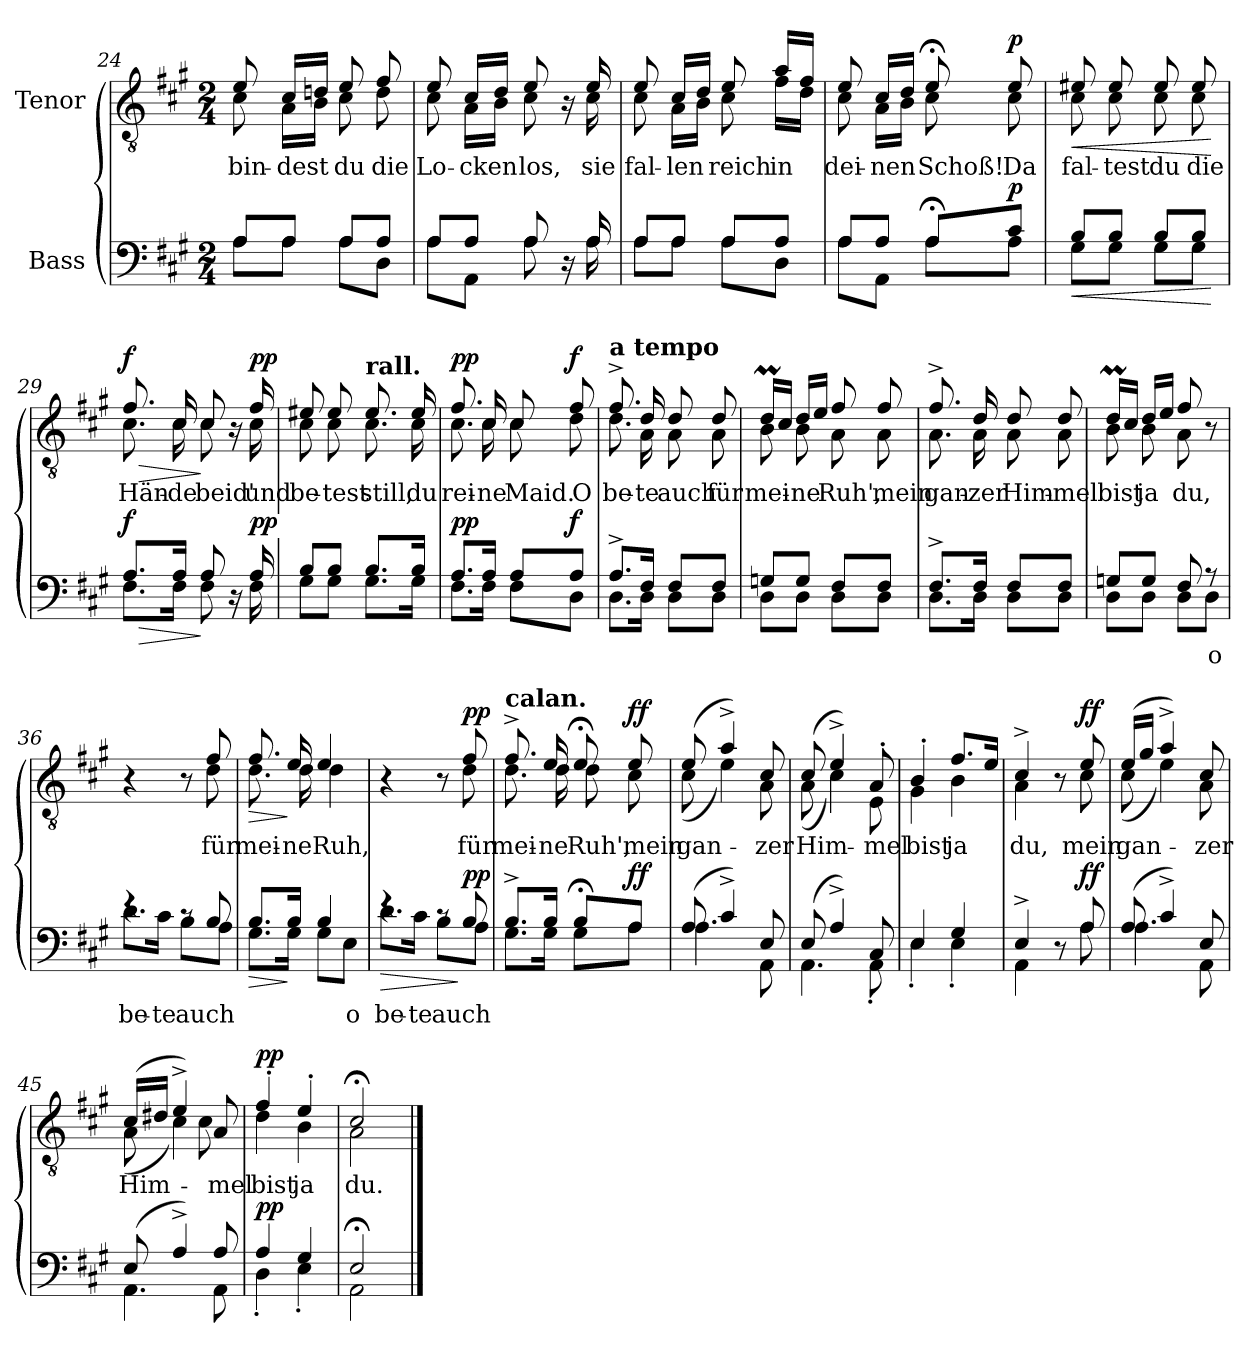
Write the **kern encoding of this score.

**kern	**text	**dynam	**kern	**text	**dynam
*part2	*part2	*part2	*part1	*part1	*part1
*staff2	*staff2	*staff2	*staff1	*staff1	*staff1
*I"Bass	*	*	*I"Tenor	*	*
*clefF4	*	*	*clefGv2	*	*
*k[f#c#g#]	*	*	*k[f#c#g#]	*	*
*M2/4	*	*	*M2/4	*	*
=24	=24	=24	=24	=24	=24
*^	*	*	*	*	*
!	!	!	!	!	!LO:LY:b	!
*	*	*	*	*^	*	*
8A/L	8A\L	.	.	8e/	8c#\	bin-	.
!	!	!	!	!	!	!LO:LY:b	!
8A/J	8A\J	.	.	16c#/LL	16A\LL	-dest	.
.	.	.	.	16dn/JJ	16B\JJ	.	.
!	!	!	!	!	!	!LO:LY:b	!
8A/L	8A\L	.	.	8e/	8c#\	du	.
!	!	!	!	!	!	!LO:LY:b	!
8A/J	8D\J	.	.	8f#/	8d\	die	.
=25	=25	=25	=25	=25	=25	=25	=25
!	!	!	!	!	!	!LO:LY:b	!
8A/L	8A\L	.	.	8e/	8c#\	Lo-	.
!	!	!	!	!	!	!LO:LY:b	!
8A/J	8AA\J	.	.	16c#/LL	16A\LL	-cken	.
.	.	.	.	16d/JJ	16B\JJ	.	.
!	!	!	!	!	!	!LO:LY:b	!
8A/	8A\	.	.	8e/	8c#\	los,	.
16r	16ryy	.	.	16r	16ryy	.	.
!	!	!	!	!	!	!LO:LY:b	!
16A/	16A\	.	.	16e/	16c#\	sie	.
=26	=26	=26	=26	=26	=26	=26	=26
!	!	!	!	!	!	!LO:LY:b	!
8A/L	8A\L	.	.	8e/	8c#\	fal-	.
!	!	!	!	!	!	!LO:LY:b	!
8A/J	8A\J	.	.	16c#/LL	16A\LL	-len	.
.	.	.	.	16d/JJ	16B\JJ	.	.
!	!	!	!	!	!	!LO:LY:b	!
8A/L	8A\L	.	.	8e/	8c#\	reich	.
!	!	!	!	!	!	!LO:LY:b	!
8A/J	8D\J	.	.	16a/LL	16f#\LL	in	.
.	.	.	.	16f#/JJ	16d\JJ	.	.
=27	=27	=27	=27	=27	=27	=27	=27
!	!	!	!	!	!	!LO:LY:b	!
8A/L	8A\L	.	.	8e/	8c#\	dei-	.
!	!	!	!	!	!	!LO:LY:b	!
8A/J	8AA\J	.	.	16c#/LL	16A\LL	-nen	.
.	.	.	.	16d/JJ	16B\JJ	.	.
!	!	!	!	!	!	!LO:LY:b	!
8A;</L	8A\L	.	.	8e;</	8c#\	Schoß!	.
!	!	!	!LO:DY:a	!	!	!LO:LY:b	!LO:DY:a
8c#/J	8A\J	.	p	8e/	8c#\	Da	p
!!LO:LB:g=z	!!
=28	=28	=28	=28	=28	=28	=28	=28
!	!	!	!LO:HP:b	!	!	!LO:LY:b	!LO:HP:b
8B/L	8G#\L	.	<	8e#X/	8c#\	fal-	<
!	!	!	!	!	!	!LO:LY:b	!
8B/J	8G#\J	.	.	8e#/	8c#\	-test	.
!	!	!	!	!	!	!LO:LY:b	!
8B/L	8G#\L	.	.	8e#/	8c#\	du	.
!	!	!	!	!	!	!LO:LY:b	!
8B/J	8G#\J	.	.	8e#/	8c#\	die	.
*v	*v	*	*	*	*	*	*
*	*	*	*v	*v	*	*
.	.	[	.	.	[
=29	=29	=29	=29	=29	=29
!	!	!LO:HP:b	!	!LO:LY:b	!LO:HP:b
*^	*	*	*^	*	*
!	!	!	!LO:DY:n=1:a	!	!	!	!LO:DY:n=1:a
8.A/L	8.F#\L	.	> f	8.f#/	8.c#\	Hän-	> f
!	!	!	!	!	!	!LO:LY:b	!
16A/Jk	16F#\Jk	.	.	16c#/	16c#\	-de	.
!	!	!	!	!	!	!LO:LY:b	!
8A/	8F#\	.	]	8c#/	8c#\	beid'	]
16r	16ryy	.	.	16r	16ryy	.	.
!	!	!	!LO:DY:n=2:a	!	!	!LO:LY:b	!LO:DY:n=2:a
16A/	16F#\	.	pp	16f#/	16c#\	und	pp
=30	=30	=30	=30	=30	=30	=30	=30
!	!	!	!	!	!	!LO:LY:b	!
8B/L	8G#\L	.	.	8e#X/	8c#\	be-	.
!	!	!	!	!	!	!LO:LY:b	!
8B/J	8G#\J	.	.	8e#/	8c#\	-test	.
!	!	!	!	!LO:TX:a:B:t=rall.	!	!	!
!	!	!	!	!	!	!LO:LY:b	!
8.B/L	8.G#\L	.	.	8.e#/	8.c#\	still,	.
!	!	!	!	!	!	!LO:LY:b	!
16B/Jk	16G#\Jk	.	.	16e#/	16c#\	du	.
=31	=31	=31	=31	=31	=31	=31	=31
!	!	!	!LO:DY:a	!	!	!LO:LY:b	!LO:DY:a
8.A/L	8.F#\L	.	pp	8.f#/	8.c#\	rei-	pp
!	!	!	!	!	!	!LO:LY:b	!
16A/Jk	16F#\Jk	.	.	16c#/	16c#\	-ne	.
!	!	!	!	!	!	!LO:LY:b	!
8A/L	8F#\L	.	.	8c#/	8c#\	Maid.	.
!	!	!	!LO:DY:a	!	!	!LO:LY:b	!LO:DY:a
8A/J	8D\J	.	f	8f#/	8d\	O	f
!!LO:LB:g=z	!!
=32	=32	=32	=32	=32	=32	=32	=32
!	!	!	!	!LO:TX:a:B:t=a tempo	!	!	!
!	!	!	!	!	!	!LO:LY:b	!
8.A^/L	8.D\L	.	.	8.f#^/	8.d\	be-	.
!	!	!	!	!	!	!LO:LY:b	!
16F#/Jk	16D\Jk	.	.	16d/	16A\	-te	.
!	!	!	!	!	!	!LO:LY:b	!
8F#/L	8D\L	.	.	8d/	8A\	auch	.
!	!	!	!	!	!	!LO:LY:b	!
8F#/J	8D\J	.	.	8d/	8A\	für	.
=33	=33	=33	=33	=33	=33	=33	=33
!	!	!	!	!	!	!LO:LY:b	!
8Gn/L	8D\L	.	.	16dM/LL	8B\	mei-	.
.	.	.	.	16c#/JJ	.	.	.
!	!	!	!	!	!	!LO:LY:b	!
8G/J	8D\J	.	.	16d/LL	8B\	-ne	.
.	.	.	.	16e/JJ	.	.	.
!	!	!	!	!	!	!LO:LY:b	!
8F#/L	8D\L	.	.	8f#/	8A\	Ruh',	.
!	!	!	!	!	!	!LO:LY:b	!
8F#/J	8D\J	.	.	8f#/	8A\	mein	.
=34	=34	=34	=34	=34	=34	=34	=34
!	!	!	!	!	!	!LO:LY:b	!
8.F#^/L	8.D\L	.	.	8.f#^/	8.A\	gan-	.
!	!	!	!	!	!	!LO:LY:b	!
16F#/Jk	16D\Jk	.	.	16d/	16A\	-zer	.
!	!	!	!	!	!	!LO:LY:b	!
8F#/L	8D\L	.	.	8d/	8A\	Him-	.
!	!	!	!	!	!	!LO:LY:b	!
8F#/J	8D\J	.	.	8d/	8A\	-mel	.
=35	=35	=35	=35	=35	=35	=35	=35
!	!	!	!	!	!	!LO:LY:b	!
8Gn/L	8D\L	.	.	16dM/LL	8B\	bist	.
.	.	.	.	16c#/JJ	.	.	.
!	!	!	!	!	!	!LO:LY:b	!
8G/J	8D\J	.	.	16d/LL	8B\	ja	.
.	.	.	.	16e/JJ	.	.	.
!	!	!	!	!	!	!LO:LY:b	!
8F#/	8D\L	.	.	8f#/	8A\	du,	.
!	!	!LO:LY:b	!	!	!	!	!
8r	8D\J	o	.	8r	8ryy	.	.
!!LO:LB:g=z	!!
=36	=36	=36	=36	=36	=36	=36	=36
!	!	!LO:LY:b	!	!	!	!	!
4re	8.d\L	be-	.	4r	4ryy	.	.
!	!	!LO:LY:b	!	!	!	!	!
.	16c#\Jk	-te	.	.	.	.	.
!	!	!LO:LY:b	!	!	!	!	!
8rc	8B\L	auch	.	8r	8ryy	.	.
!	!	!	!	!	!	!LO:LY:b	!
8B/	8A\J	.	.	8f#/	8d\	für	.
=37	=37	=37	=37	=37	=37	=37	=37
!	!	!	!LO:HP:b	!	!	!LO:LY:b	!LO:HP:b
8.B/L	8.G#\L	.	>	8.f#/	8.d\	mei-	>
!	!	!	!	!	!	!LO:LY:b	!
16B/Jk	16G#\Jk	.	]	16e/	16d\	-ne	]
!	!	!	!	!	!	!LO:LY:b	!
4B/	8G#\L	.	.	4e/	4d\	Ruh,	.
!	!	!LO:LY:b	!	!	!	!	!
.	8E\J	o	.	.	.	.	.
=38	=38	=38	=38	=38	=38	=38	=38
!	!	!LO:LY:b	!LO:HP:b	!	!	!	!
4re	8.d\L	be-	>	4r	4ryy	.	.
!	!	!LO:LY:b	!	!	!	!	!
.	16c#\Jk	-te	.	.	.	.	.
!	!	!LO:LY:b	!	!	!	!	!
8rc	8B\L	auch	.	8r	8ryy	.	.
!	!	!	!LO:DY:n=1:a	!	!	!LO:LY:b	!LO:DY:a
8B/	8A\J	.	] pp	8f#/	8d\	für	pp
=39	=39	=39	=39	=39	=39	=39	=39
!	!	!	!	!LO:TX:a:B:t=calan.	!	!	!
!	!	!	!	!	!	!LO:LY:b	!
8.B^/L	8.G#\L	.	.	8.f#^/	8.d\	mei-	.
!	!	!	!	!	!	!LO:LY:b	!
16B/Jk	16G#\Jk	.	.	16e/	16d\	-ne	.
!	!	!	!	!	!	!LO:LY:b	!
8B;</L	8G#\L	.	.	8e;</	8d\	Ruh',	.
!	!	!	!LO:DY:a	!	!	!LO:LY:b	!LO:DY:a
8A/J	8A\J	.	ff	8e/	8c#\	mein	ff
=40	=40	=40	=40	=40	=40	=40	=40
!	!	!	!	!	!	!LO:LY:b	!
(8A/	4.A\	.	.	(8e/	(8c#\	gan-	.
4c#^/)	.	.	.	4a^/)	4e\)	.	.
!	!	!	!	!	!	!LO:LY:b	!
8E/	8AA\	.	.	8c#/	8A\	-zer	.
!!LO:LB:g=z	!!
=41	=41	=41	=41	=41	=41	=41	=41
!	!	!	!	!	!	!LO:LY:b	!
(8E/	4.AA\	.	.	(8c#/	(8A\	Him-	.
4A^/)	.	.	.	4e^/)	4c#\)	.	.
!	!	!	!	!	!	!LO:LY:b	!
8C#/	8AA'\	.	.	8A'/	8E\	-mel	.
=42	=42	=42	=42	=42	=42	=42	=42
!	!	!	!	!	!	!LO:LY:b	!
4E/	4E'\	.	.	4B'/	4G#\	bist	.
!	!	!	!	!	!	!LO:LY:b	!
4G#/	4E'\	.	.	8.f#/L	4B\	ja	.
.	.	.	.	16e/Jk	.	.	.
=43	=43	=43	=43	=43	=43	=43	=43
!	!	!	!	!	!	!LO:LY:b	!
4E^/	4AA\	.	.	4c#^/	4A\	du,	.
8r	8ryy	.	.	8r	8ryy	.	.
!	!	!	!LO:DY:a	!	!	!LO:LY:b	!LO:DY:a
8A/	8A\	.	ff	8e/	8c#\	mein	ff
=44	=44	=44	=44	=44	=44	=44	=44
!	!	!	!	!	!	!LO:LY:b	!
(8A/	4.A\	.	.	(16e/LL	(8c#\	gan-	.
.	.	.	.	16g#/JJ	.	.	.
4c#^/)	.	.	.	4a^/)	4e\)	.	.
!	!	!	!	!	!	!LO:LY:b	!
8E/	8AA\	.	.	8c#/	8A\	-zer	.
=45	=45	=45	=45	=45	=45	=45	=45
!	!	!	!	!	!	!LO:LY:b	!
(8E/	4.AA\	.	.	(16c#/LL	(8A\	Him-	.
.	.	.	.	16d#X/JJ	.	.	.
4A^/)	.	.	.	4e^/)	4c#\)	.	.
!	!	!	!	!	!	!LO:LY:b	!
8A/	8AA\	.	.	8A/	8c#\	-mel	.
=46	=46	=46	=46	=46	=46	=46	=46
!	!	!	!LO:DY:a	!	!	!LO:LY:b	!LO:DY:a
4A/	4D'\	.	pp	4f#'/	4d\	bist	pp
!	!	!	!	!	!	!LO:LY:b	!
4G#/	4E'\	.	.	4e'/	4B\	ja	.
=47	=47	=47	=47	=47	=47	=47	=47
!	!	!	!	!	!	!LO:LY:b	!
2E;</	2AA\	.	.	2c#;</	2A\	du.	.
*v	*v	*	*	*	*	*	*
*	*	*	*v	*v	*	*
==	==	==	==	==	==
*-	*-	*-	*-	*-	*-
